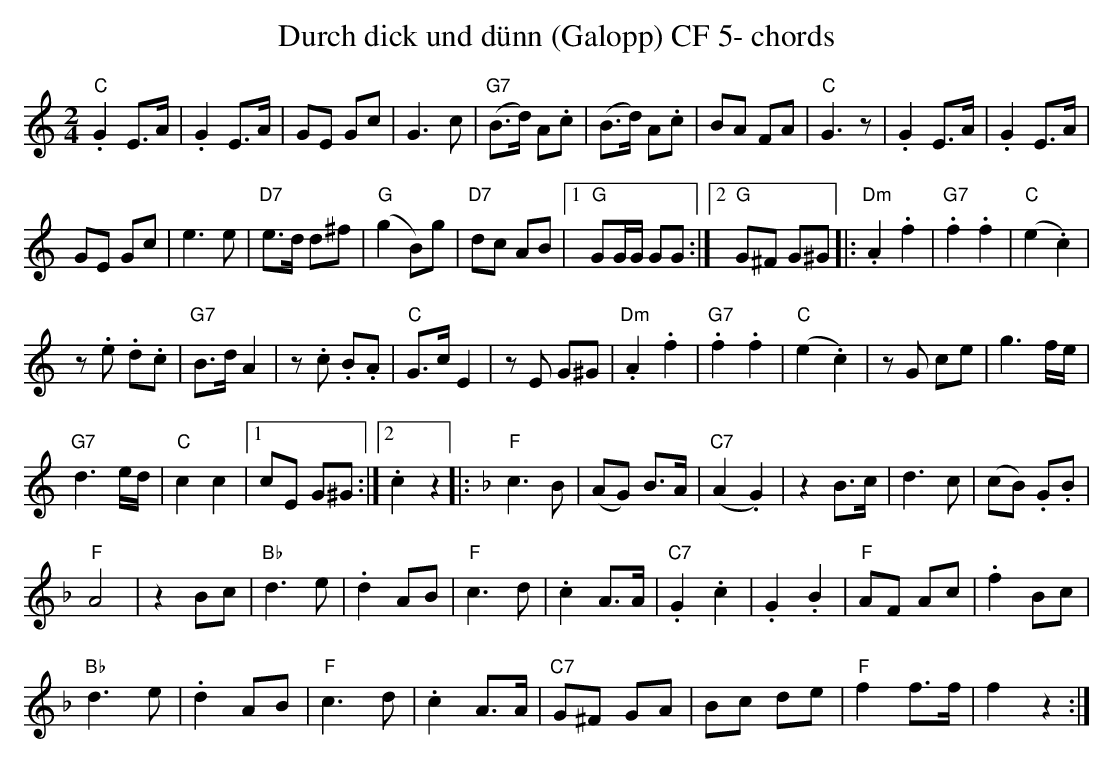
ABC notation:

X:1
T:Durch dick und d\"unn (Galopp) CF 5- chords
M:2/4
L:1/8
K:Cmaj%%MIDI gchordon
"C".G2 E>A | .G2 E>A | GE Gc | G3c | "G7"(B>d) A.c | (B>d) A.c | BA FA | "C"G3z | .G2 E>A | .G2E>A |
GE Gc | e3e | "D7"e>d d^f | "G"(g2B)g | "D7"dc AB |1 "G"GG/2G/2 GG :|2 "G"G^F G^G |: "Dm".A2.f2 | "G7".f2.f2 | "C"(e2.c2) |
z.e .d.c | "G7"B>d A2 | z.c .B.A | "C"G>cE2 | zE G^G | "Dm".A2.f2 | "G7".f2.f2 | "C"(e2.c2) | zG ce | g3f/2e/2 |
"G7"d3e/2d/2 | "C"c2c2 |1 cE G^G :|2 .c2z2 |: [K:Fmaj] "F"c3B | (AG) B>A | "C7"(A2.G2) | z2 B>c | d3c | (cB) .G.B |
"F"A4 | z2Bc | "Bb"d3e | .d2 AB | "F"c3d | .c2 A>A | "C7".G2.c2 | .G2.B2 | "F"AF Ac | .f2 Bc |
"Bb"d3e | .d2 AB | "F"c3d | .c2 A>A | "C7"G^F GA | Bc de | "F"f2f>f | f2z2 :|
